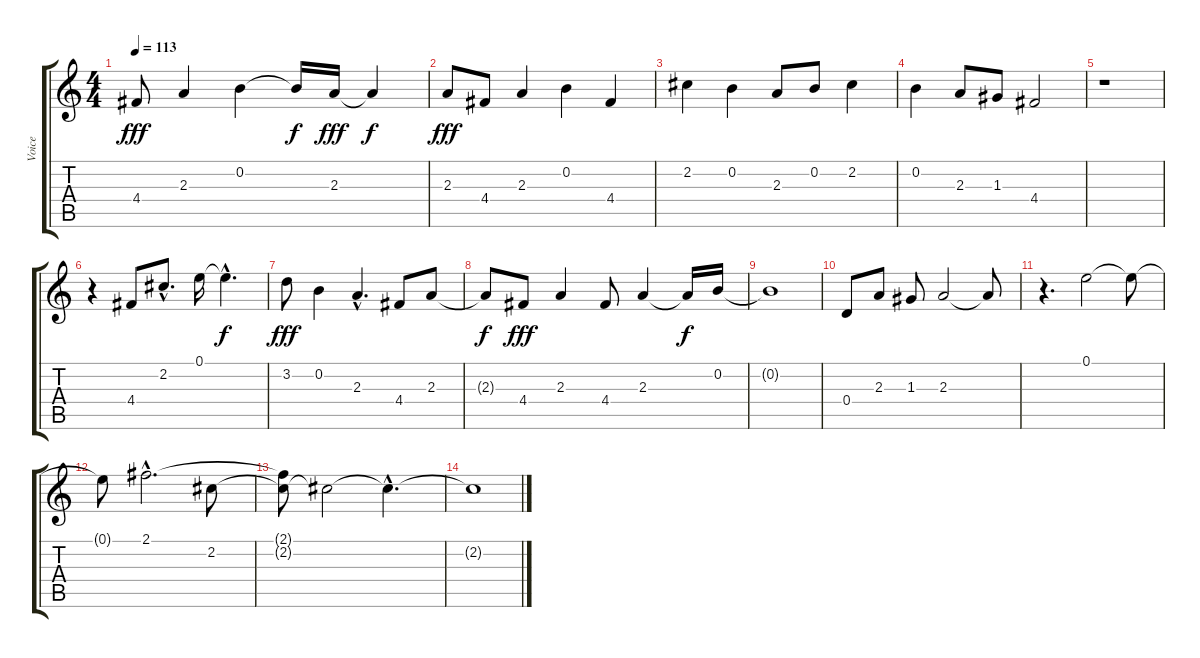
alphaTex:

\track ("Voice" "Voice") {instrument acousticguitarnylon}
\staff {score tabs}
\tuning (E4 B3 G3 D3 A2 E2) {hide}
\ts (4 4)
\tempo 113
\clef g2
\ks c
4.4.8{dy fff} 2.3.4 0.2.4 0.2{t}.16{dy f} 2.3.16{dy fff} 2.3{t}.4{dy f} |
2.3.8{dy fff} 4.4.8 2.3.4 0.2.4 4.4.4 |
2.2.4 0.2.4 2.3.8 0.2.8 2.2.4 |
0.2.4 2.3.8 1.3.8 4.4.2 |
r.1 |
r.4 4.4.8 2.2{hac}.8{d} 0.1.16 0.1{hac t}.4{d dy f} |
3.2.8{dy fff} 0.2.4 2.3{hac}.4{d} 4.4.8 2.3.8 |
2.3{t}.8{dy f} 4.4.8{dy fff} 2.3.4 4.4.8 2.3.4 2.3{t}.16{dy f} 0.2.16 |
0.2{t}.1 |
0.4.8 2.3.8 1.3.8 2.3.2 2.3{t}.8 |
r.4{d} 0.1.2 0.1{t}.8 |
0.1{t}.8 2.1{hac}.2{d} 2.2.8 |
(2.1{t} 2.2{t}).8 2.2{t}.2 2.2{hac t}.4{d} |
2.2{t}.1
